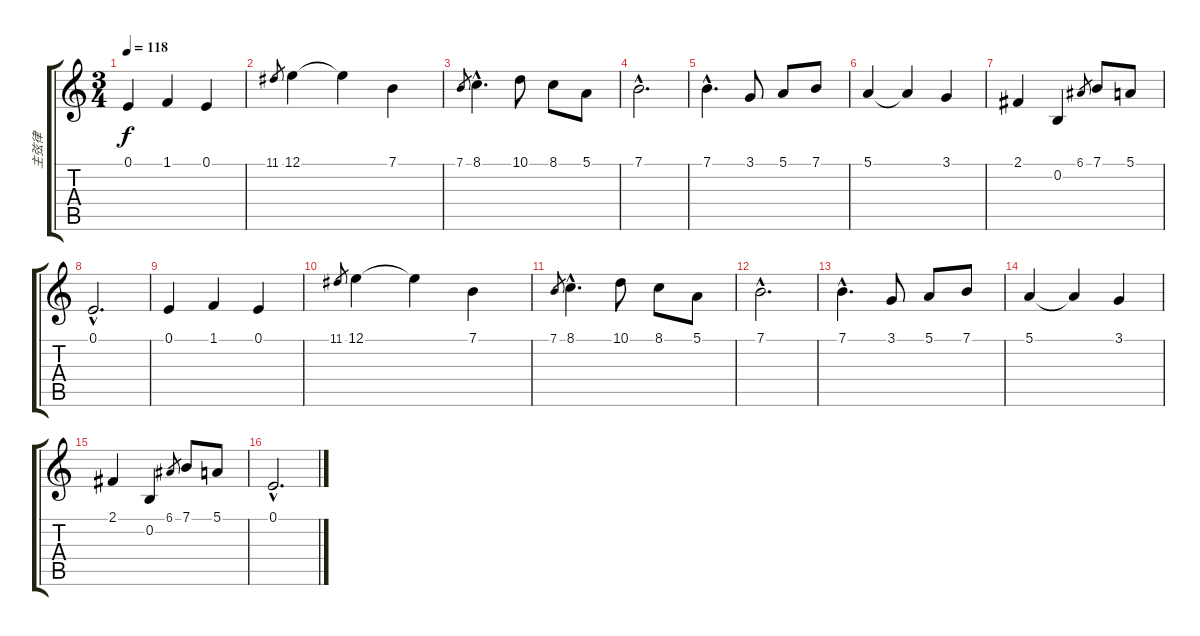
\track ("主弦律" "主弦律") {instrument voiceoohs}
\staff {score tabs}
\tuning (E4 B3 G3 D3 A2 E2) {hide}
\ts (3 4)
\tempo 118
\clef g2
\ks c
0.1.4{dy f} 1.1.4 0.1.4 |
11.1.8{gr} 12.1.4 12.1{t}.4 7.1.4 |
7.1.8{gr} 8.1{hac}.4{d} 10.1.8 8.1.8 5.1.8 |
7.1{hac}.2{d} |
7.1{hac}.4{d} 3.1.8 5.1.8 7.1.8 |
5.1.4 5.1{t}.4 3.1.4 |
2.1.4 0.2.4 6.1.8{gr} 7.1.8 5.1.8 |
0.1{hac}.2{d} |
0.1.4 1.1.4 0.1.4 |
11.1.8{gr} 12.1.4 12.1{t}.4 7.1.4 |
7.1.8{gr} 8.1{hac}.4{d} 10.1.8 8.1.8 5.1.8 |
7.1{hac}.2{d} |
7.1{hac}.4{d} 3.1.8 5.1.8 7.1.8 |
5.1.4 5.1{t}.4 3.1.4 |
2.1.4 0.2.4 6.1.8{gr} 7.1.8 5.1.8 |
0.1{hac}.2{d}
